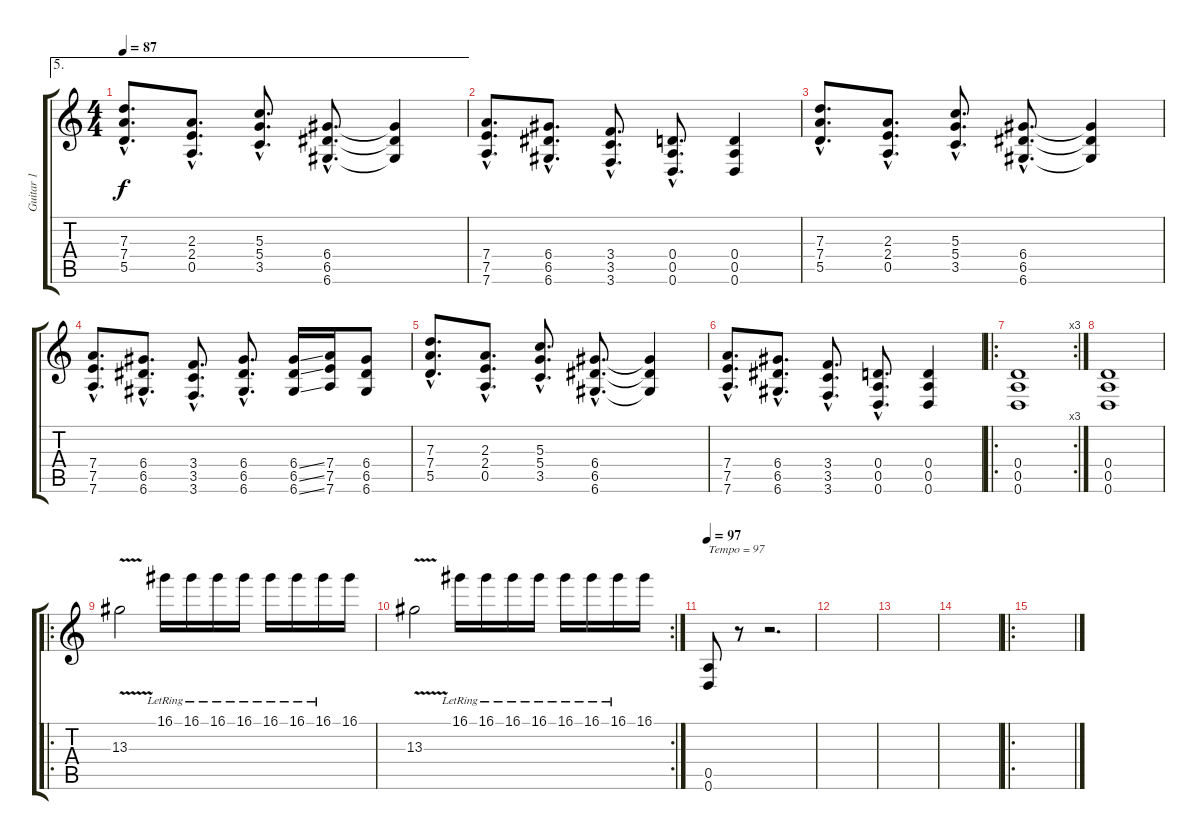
\track ("Guitar 1" "Guitar 1") {instrument distortionguitar}
\staff {score tabs}
\tuning (E4 B3 G3 D3 A2 D2) {hide}
\ae 5
\ts (4 4)
\tempo 87
\clef g2
\ks c
(7.3{hac} 7.4{hac} 5.5{hac}).8{d dy f volume 13} (2.3{hac} 2.4{hac} 0.5{hac}).8{d} (5.3{hac} 5.4{hac} 3.5{hac}).8{d} (6.4{hac} 6.5{hac} 6.6{hac}).8{d} (6.4{t} 6.5{t} 6.6{t}).4 |
(7.4{hac} 7.5{hac} 7.6{hac}).8{d} (6.4{hac} 6.5{hac} 6.6{hac}).8{d} (3.4{hac} 3.5{hac} 3.6{hac}).8{d} (0.4{hac} 0.5{hac} 0.6{hac}).8{d} (0.4 0.5 0.6).4 |
(7.3{hac} 7.4{hac} 5.5{hac}).8{d volume 13} (2.3{hac} 2.4{hac} 0.5{hac}).8{d} (5.3{hac} 5.4{hac} 3.5{hac}).8{d} (6.4{hac} 6.5{hac} 6.6{hac}).8{d} (6.4{t} 6.5{t} 6.6{t}).4 |
(7.4{hac} 7.5{hac} 7.6{hac}).8{d} (6.4{hac} 6.5{hac} 6.6{hac}).8{d} (3.4{hac} 3.5{hac} 3.6{hac}).8{d} (6.4{hac} 6.5{hac} 6.6{hac}).8{d} (6.4{ss} 6.5{ss} 6.6{ss}).16 (7.4 7.5 7.6).16 (6.4 6.5 6.6).8 |
(7.3{hac} 7.4{hac} 5.5{hac}).8{d volume 13} (2.3{hac} 2.4{hac} 0.5{hac}).8{d} (5.3{hac} 5.4{hac} 3.5{hac}).8{d} (6.4{hac} 6.5{hac} 6.6{hac}).8{d} (6.4{t} 6.5{t} 6.6{t}).4 |
(7.4{hac} 7.5{hac} 7.6{hac}).8{d} (6.4{hac} 6.5{hac} 6.6{hac}).8{d} (3.4{hac} 3.5{hac} 3.6{hac}).8{d} (0.4{hac} 0.5{hac} 0.6{hac}).8{d} (0.4 0.5 0.6).4 |
\ro
\rc 3
(0.4 0.5 0.6).1 |
(0.4 0.5 0.6).1 |
\ro
13.3{v}.2 16.1{lr}.16 16.1{lr}.16 16.1{lr}.16 16.1{lr}.16 16.1{lr}.16 16.1{lr}.16 16.1{lr}.16 16.1.16 |
\rc 2
13.3{v}.2 16.1{lr}.16 16.1{lr}.16 16.1{lr}.16 16.1{lr}.16 16.1{lr}.16 16.1{lr}.16 16.1{lr}.16 16.1.16 |
\tempo 97
(0.5 0.6).8{txt "Tempo = 97"} r.8 r.2{d} |
|
|
|
\ro
